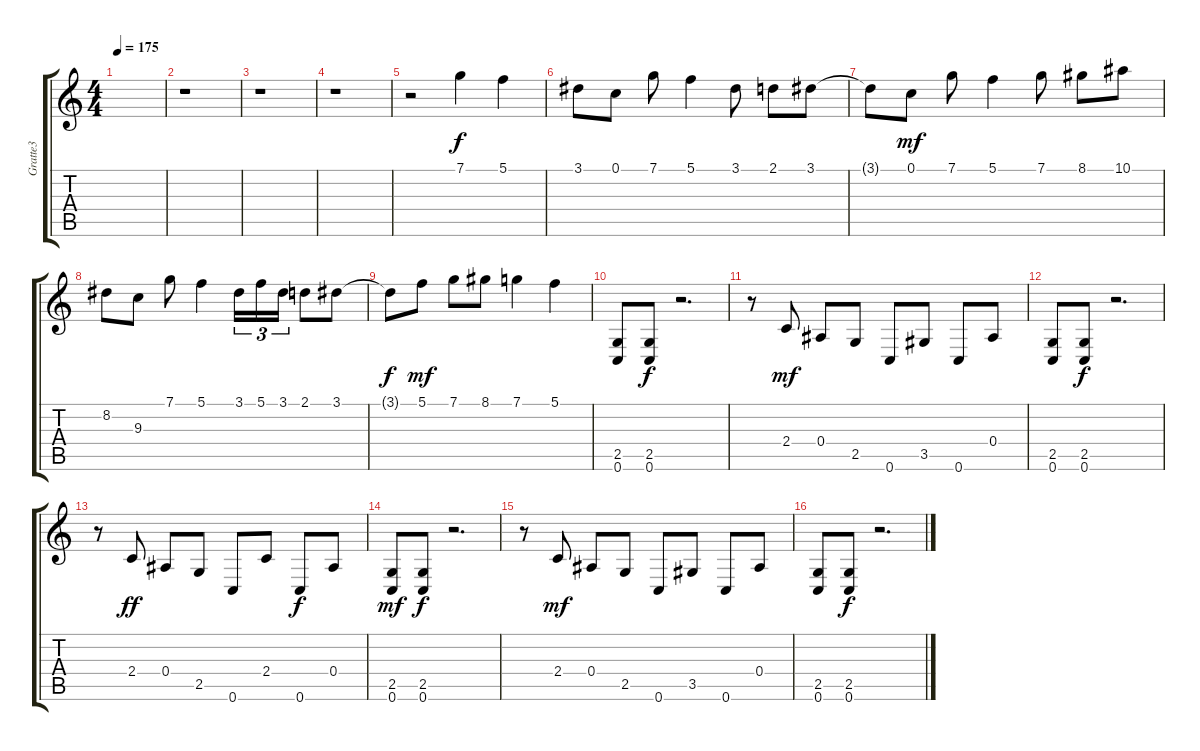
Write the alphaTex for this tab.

\track ("Gratte3" "Gratte3") {instrument distortionguitar}
\staff {score tabs}
\tuning (C4 G3 Eb3 Bb2 F2 C2) {hide}
\ts (4 4)
\tempo 175
\clef g2
\ks c
|
r.1 |
r.1 |
r.1 |
r.2 7.1.4 5.1.4 |
3.1.8 0.1.8 7.1.8 5.1.4 3.1.8 2.1.8 3.1.8 |
3.1{t}.8{dy f} 0.1.8{dy mf} 7.1.8 5.1.4 7.1.8 8.1.8 10.1.8 |
8.2.8 9.3.8 7.1.8 5.1.4 3.1.16{tu (3 2)} 5.1.16{tu (3 2)} 3.1.16{tu (3 2)} 2.1.8 3.1.8 |
3.1{t}.8{dy f} 5.1.8{dy mf} 7.1.8 8.1.8 7.1.4 5.1.4 |
(2.5 0.6).8 (2.5 0.6).8{dy f} r.2{d} |
r.8 2.4.8{dy mf} 0.4.8 2.5.8 0.6.8 3.5.8 0.6.8 0.4.8 |
(2.5 0.6).8 (2.5 0.6).8{dy f} r.2{d} |
r.8 2.4.8{dy ff} 0.4.8 2.5.8 0.6.8 2.4.8 0.6.8{dy f} 0.4.8 |
(2.5 0.6).8{dy mf} (2.5 0.6).8{dy f} r.2{d} |
r.8 2.4.8{dy mf} 0.4.8 2.5.8 0.6.8 3.5.8 0.6.8 0.4.8 |
(2.5 0.6).8 (2.5 0.6).8{dy f} r.2{d}
